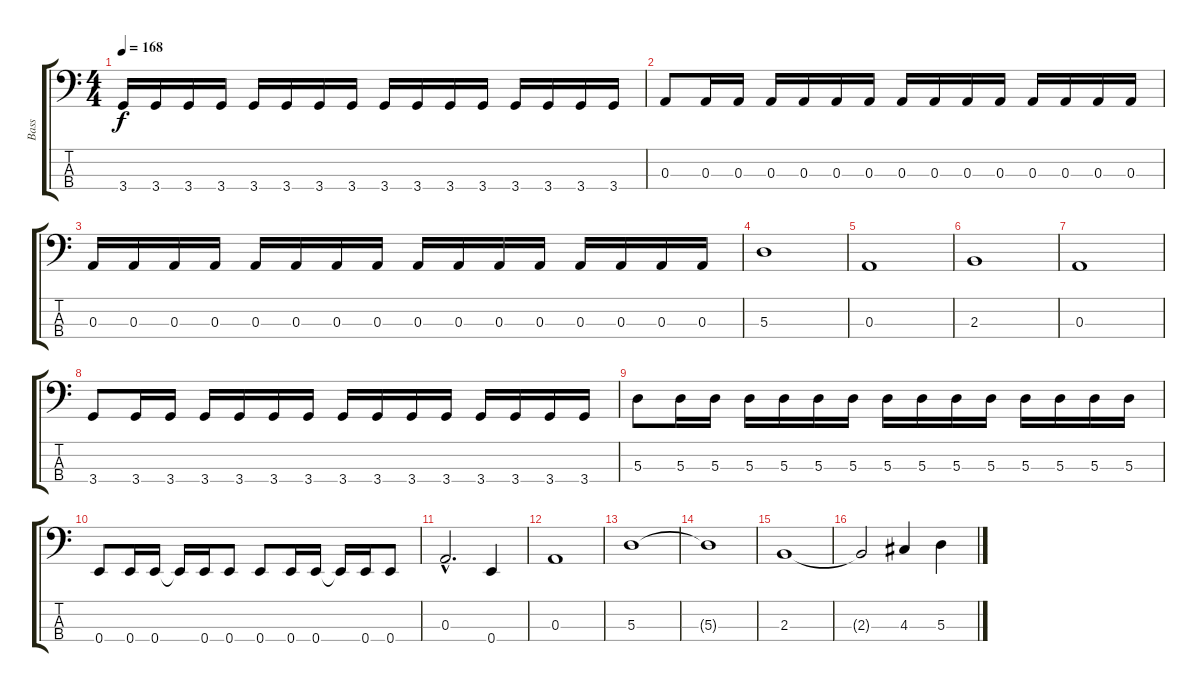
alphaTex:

\track ("Bass" "Bass") {instrument electricbassfinger}
\staff {score tabs}
\tuning (G2 D2 A1 E1) {hide}
\ts (4 4)
\tempo 168
\clef f4
\ks c
3.4.16{dy f} 3.4.16 3.4.16 3.4.16 3.4.16 3.4.16 3.4.16 3.4.16 3.4.16 3.4.16 3.4.16 3.4.16 3.4.16 3.4.16 3.4.16 3.4.16 |
0.3.8 0.3.16 0.3.16 0.3.16 0.3.16 0.3.16 0.3.16 0.3.16 0.3.16 0.3.16 0.3.16 0.3.16 0.3.16 0.3.16 0.3.16 |
0.3.16 0.3.16 0.3.16 0.3.16 0.3.16 0.3.16 0.3.16 0.3.16 0.3.16 0.3.16 0.3.16 0.3.16 0.3.16 0.3.16 0.3.16 0.3.16 |
\section ("" "")
5.3.1 |
0.3.1 |
2.3.1 |
0.3.1 |
3.4.8 3.4.16 3.4.16 3.4.16 3.4.16 3.4.16 3.4.16 3.4.16 3.4.16 3.4.16 3.4.16 3.4.16 3.4.16 3.4.16 3.4.16 |
5.3.8 5.3.16 5.3.16 5.3.16 5.3.16 5.3.16 5.3.16 5.3.16 5.3.16 5.3.16 5.3.16 5.3.16 5.3.16 5.3.16 5.3.16 |
0.4.8 0.4.16 0.4.16 0.4{t}.16 0.4.16 0.4.8 0.4.8 0.4.16 0.4.16 0.4{t}.16 0.4.16 0.4.8 |
0.3{hac}.2{d} 0.4.4 |
0.3.1 |
5.3.1 |
5.3{t}.1 |
\section ("" "")
2.3.1 |
2.3{t}.2 4.3.4 5.3.4
